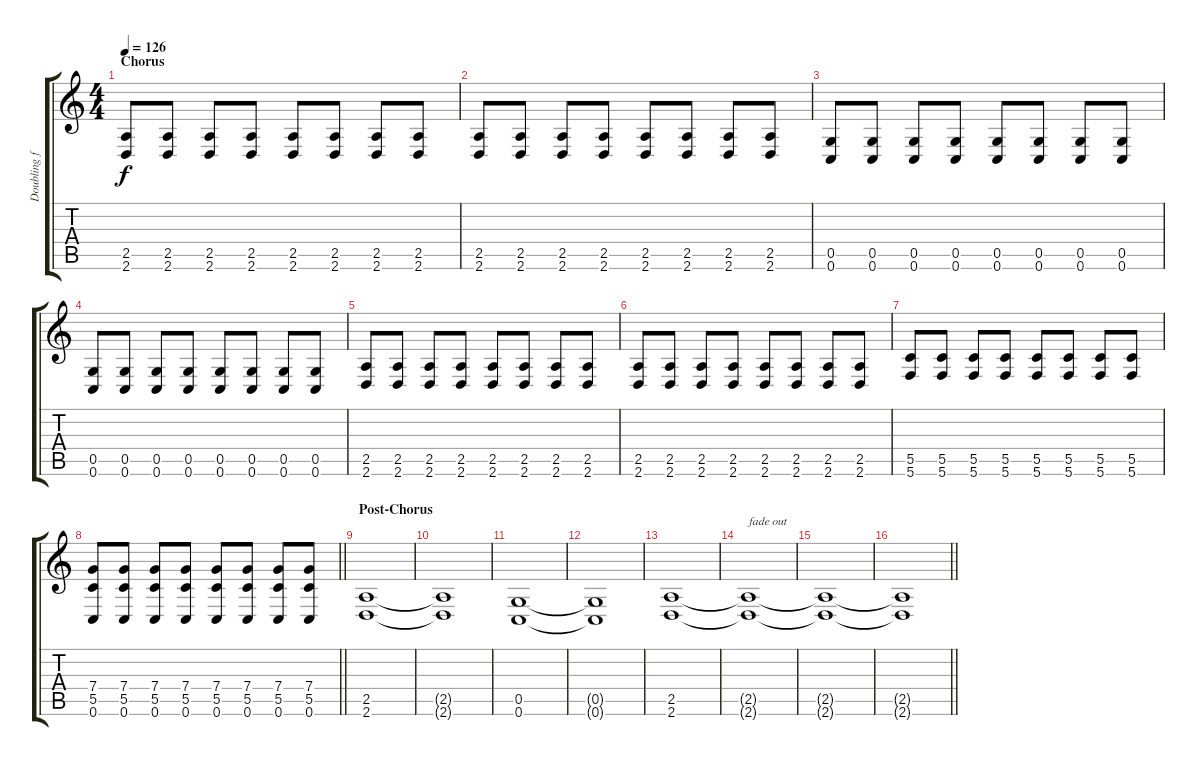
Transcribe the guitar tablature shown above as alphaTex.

\track ("Doubling for Guitar 1" "Doubling f") {instrument distortionguitar}
\staff {score tabs}
\tuning (D4 A3 F3 C3 G2 C2) {hide}
\ts (4 4)
\section ("" "Chorus")
\tempo 126
\clef g2
\ks c
(2.5 2.6).8{dy f} (2.5 2.6).8 (2.5 2.6).8 (2.5 2.6).8 (2.5 2.6).8 (2.5 2.6).8 (2.5 2.6).8 (2.5 2.6).8 |
(2.5 2.6).8 (2.5 2.6).8 (2.5 2.6).8 (2.5 2.6).8 (2.5 2.6).8 (2.5 2.6).8 (2.5 2.6).8 (2.5 2.6).8 |
(0.5 0.6).8 (0.5 0.6).8 (0.5 0.6).8 (0.5 0.6).8 (0.5 0.6).8 (0.5 0.6).8 (0.5 0.6).8 (0.5 0.6).8 |
(0.5 0.6).8 (0.5 0.6).8 (0.5 0.6).8 (0.5 0.6).8 (0.5 0.6).8 (0.5 0.6).8 (0.5 0.6).8 (0.5 0.6).8 |
(2.5 2.6).8 (2.5 2.6).8 (2.5 2.6).8 (2.5 2.6).8 (2.5 2.6).8 (2.5 2.6).8 (2.5 2.6).8 (2.5 2.6).8 |
(2.5 2.6).8 (2.5 2.6).8 (2.5 2.6).8 (2.5 2.6).8 (2.5 2.6).8 (2.5 2.6).8 (2.5 2.6).8 (2.5 2.6).8 |
(5.5 5.6).8 (5.5 5.6).8 (5.5 5.6).8 (5.5 5.6).8 (5.5 5.6).8 (5.5 5.6).8 (5.5 5.6).8 (5.5 5.6).8 |
\barLineRight lightlight
(7.4 5.5 0.6).8 (7.4 5.5 0.6).8 (7.4 5.5 0.6).8 (7.4 5.5 0.6).8 (7.4 5.5 0.6).8 (7.4 5.5 0.6).8 (7.4 5.5 0.6).8 (7.4 5.5 0.6).8 |
\section ("" "Post-Chorus")
(2.5 2.6).1 |
(2.5{t} 2.6{t}).1 |
(0.5 0.6).1 |
(0.5{t} 0.6{t}).1 |
(2.5 2.6).1 |
(2.5{t} 2.6{t}).1{txt "fade out"} |
(2.5{t} 2.6{t}).1 |
\barLineRight lightlight
(2.5{t} 2.6{t}).1
